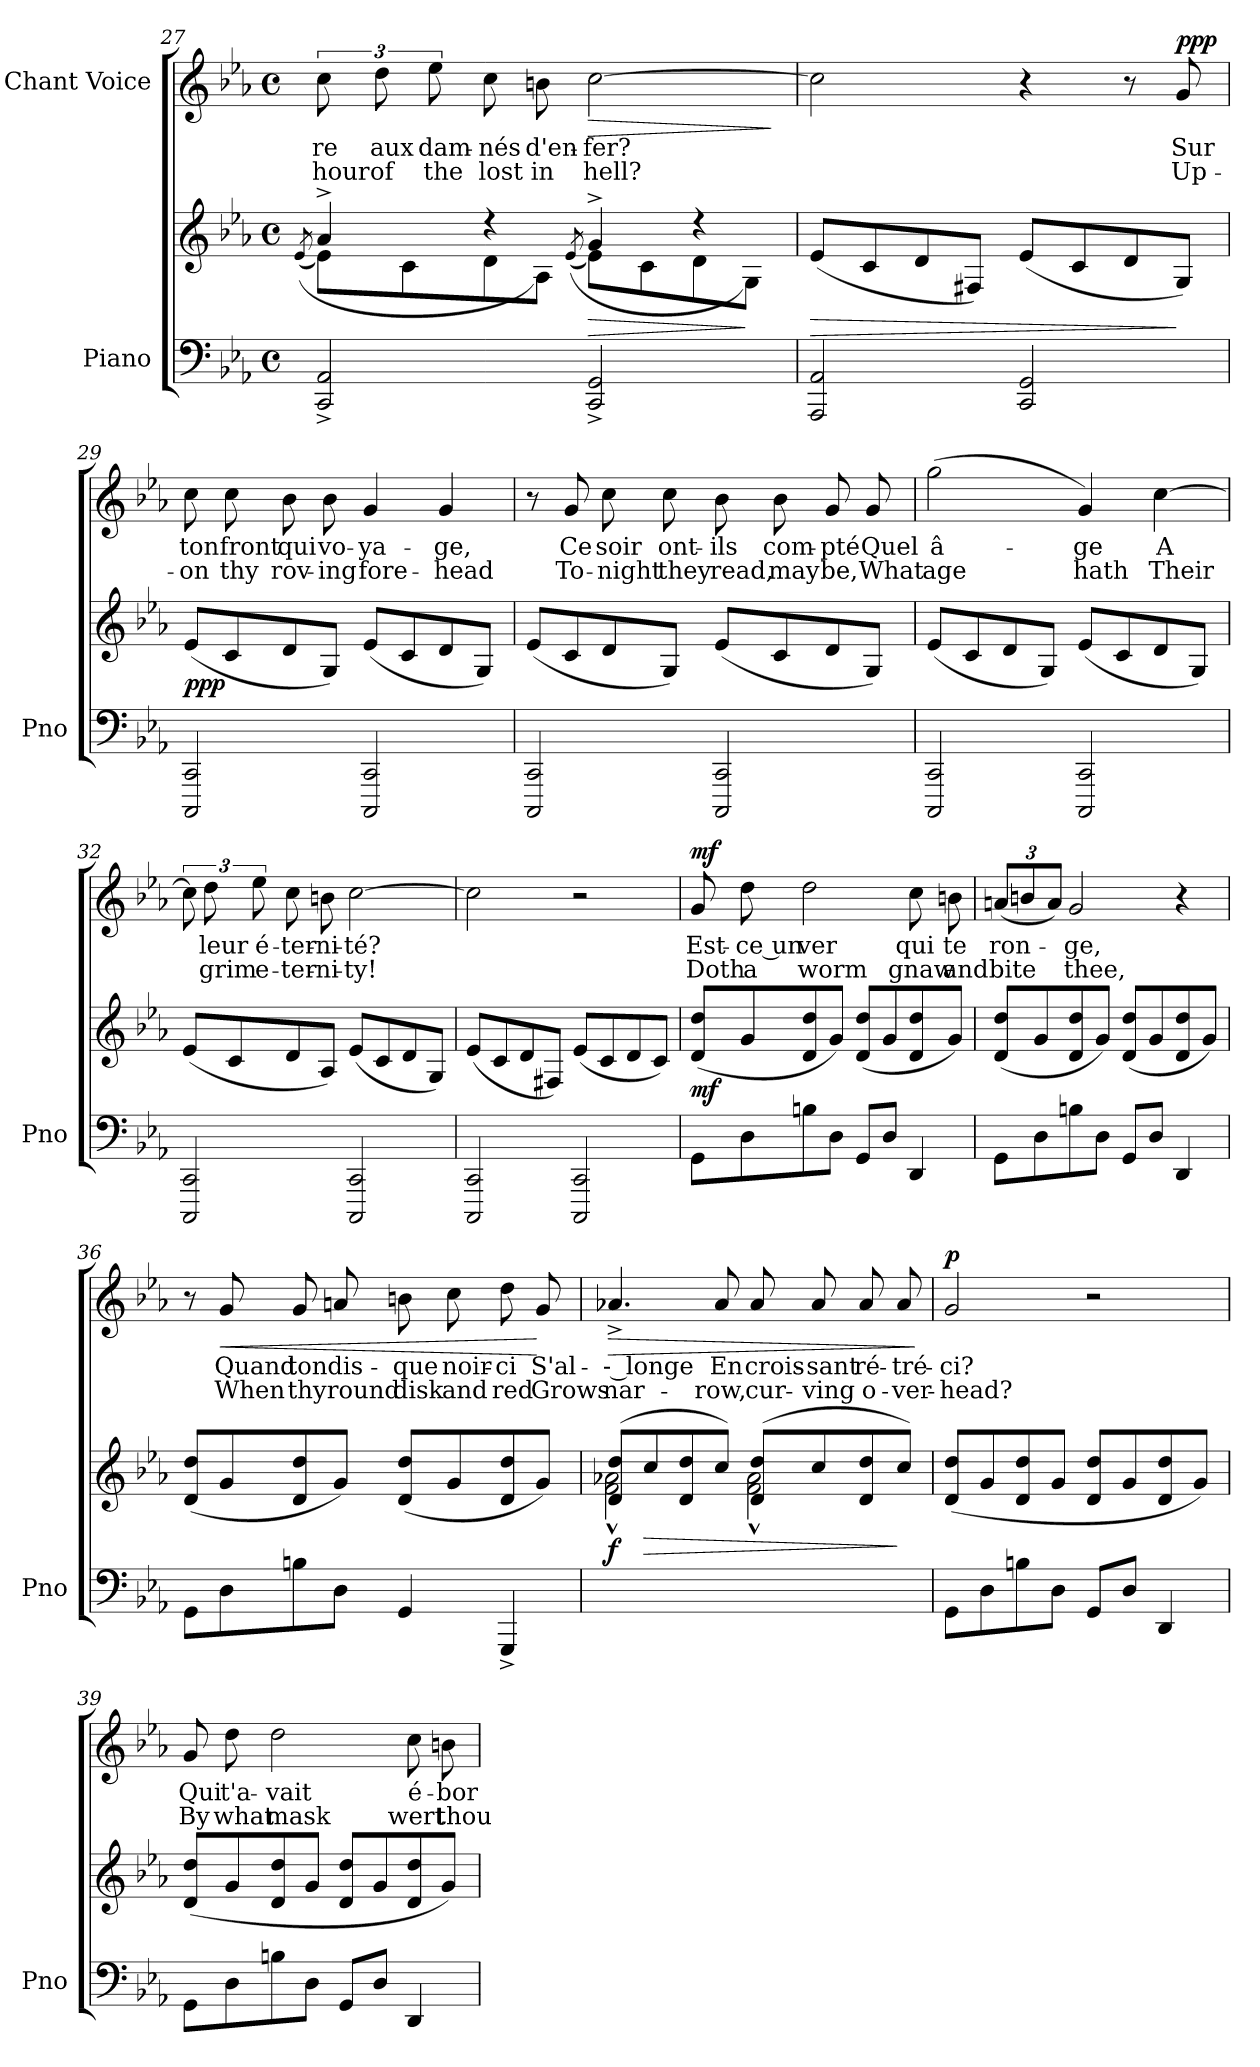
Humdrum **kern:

**kern	**kern	**dynam	**kern	**text	**text	**dynam
*part2	*part2	*part2	*part1	*part1	*part1	*part1
*staff3	*staff2	*staff2/3	*staff1	*staff1	*staff1	*staff1
*I"Piano	*	*	*I"Chant Voice	*	*	*
*I'Pno	*	*	*	*	*	*
*clefF4	*clefG2	*	*clefG2	*	*	*
*k[b-e-a-]	*k[b-e-a-]	*	*k[b-e-a-]	*	*	*
*M4/4	*M4/4	*	*M4/4	*	*	*
*met(c)	*met(c)	*	*met(c)	*	*	*
=27	=27	=27	=27	=27	=27	=27
*	*^	*	*	*	*	*
.	.	((8qe-/	.	.	.	.	.
!	!	!	!	!	!LO:LY:b	!LO:LY:b	!
2CC/^ 2AA-/^	4a-^/	8e-\L)	.	12cc\	-re	hour	.
!	!	!	!	!	!LO:LY:b	!LO:LY:b	!
.	.	.	.	12dd\	aux	of	.
.	.	8c\	.	.	.	.	.
!	!	!	!	!	!LO:LY:b	!LO:LY:b	!
.	.	.	.	12ee-\	dam-	the	.
!	!	!	!	!	!LO:LY:b	!LO:LY:b	!
.	4r	8d\	.	8cc\	-nés	lost	.
!	!	!	!	!	!LO:LY:b	!LO:LY:b	!
.	.	8A-\J)	.	8bn\	d'en-	in	.
.	.	((8qe-/	.	.	.	.	.
!	!	!	!LO:HP:b	!	!LO:LY:b	!LO:LY:b	!LO:HP:b
2CC/^ 2GG/^	4g^/	8e-\L)	>	[2cc\	-fer?	hell?	>
.	.	8c\	.	.	.	.	.
.	4r	8d\	.	.	.	.	.
.	.	8G\J)	]	.	.	.	.
*	*v	*v	*	*	*	*	*
.	.	.	.	.	.	]
!!LO:LB:g=z
=28	=28	=28	=28	=28	=28	=28
!	!	!LO:HP:b	!	!	!	!
2AAA-/ 2AA-/	(8e-/L	>	2cc\]	.	.	.
.	8c/	.	.	.	.	.
.	8d/	.	.	.	.	.
.	8F#X/J)	.	.	.	.	.
2CC/ 2GG/	(8e-/L	.	4r	.	.	.
.	8c/	.	.	.	.	.
.	8d/	.	8r	.	.	.
!	!	!	!	!LO:LY:b	!LO:LY:b	!LO:DY:a
.	8G/J)	]	8g/	Sur	Up-	ppp
=29	=29	=29	=29	=29	=29	=29
!	!	!LO:DY:b	!	!LO:LY:b	!LO:LY:b	!
2CCC/ 2CC/	(8e-/L	ppp	8cc\	ton	-on	.
!	!	!	!	!LO:LY:b	!LO:LY:b	!
.	8c/	.	8cc\	front	thy	.
!	!	!	!	!LO:LY:b	!LO:LY:b	!
.	8d/	.	8b-\	qui	rov-	.
!	!	!	!	!LO:LY:b	!LO:LY:b	!
.	8G/J)	.	8b-\	vo-	-ing	.
!	!	!	!	!LO:LY:b	!LO:LY:b	!
2CCC/ 2CC/	(8e-/L	.	4g/	-ya-	fore-	.
.	8c/	.	.	.	.	.
!	!	!	!	!LO:LY:b	!LO:LY:b	!
.	8d/	.	4g/	-ge,	-head	.
.	8G/J)	.	.	.	.	.
=30	=30	=30	=30	=30	=30	=30
2CCC/ 2CC/	(8e-/L	.	8r	.	.	.
!	!	!	!	!LO:LY:b	!LO:LY:b	!
.	8c/	.	8g/	Ce	To-	.
!	!	!	!	!LO:LY:b	!LO:LY:b	!
.	8d/	.	8cc\	soir	-night	.
!	!	!	!	!LO:LY:b	!LO:LY:b	!
.	8G/J)	.	8cc\	ont-	they	.
!	!	!	!	!LO:LY:b	!LO:LY:b	!
2CCC/ 2CC/	(8e-/L	.	8b-\	-ils	read,	.
!	!	!	!	!LO:LY:b	!LO:LY:b	!
.	8c/	.	8b-\	com-	may	.
!	!	!	!	!LO:LY:b	!LO:LY:b	!
.	8d/	.	8g/	-pté	be,	.
!	!	!	!	!LO:LY:b	!LO:LY:b	!
.	8G/J)	.	8g/	Quel	What	.
!!LO:LB:g=z
=31	=31	=31	=31	=31	=31	=31
!	!	!	!	!LO:LY:b	!LO:LY:b	!
2CCC/ 2CC/	(8e-/L	.	(2gg\	â-	age	.
.	8c/	.	.	.	.	.
.	8d/	.	.	.	.	.
.	8G/J)	.	.	.	.	.
!	!	!	!	!LO:LY:b	!LO:LY:b	!
2CCC/ 2CC/	(8e-/L	.	4g/)	-ge	hath	.
.	8c/	.	.	.	.	.
!	!	!	!	!LO:LY:b	!LO:LY:b	!
.	8d/	.	[4cc\	A	Their	.
.	8G/J)	.	.	.	.	.
=32	=32	=32	=32	=32	=32	=32
2CCC/ 2CC/	(8e-/L	.	12cc\]	.	.	.
!	!	!	!	!LO:LY:b	!LO:LY:b	!
.	.	.	12dd\	leur	grim	.
.	8c/	.	.	.	.	.
!	!	!	!	!LO:LY:b	!LO:LY:b	!
.	.	.	12ee-\	é-	e-	.
!	!	!	!	!LO:LY:b	!LO:LY:b	!
.	8d/	.	8cc\	-ter-	-ter-	.
!	!	!	!	!LO:LY:b	!LO:LY:b	!
.	8A-/J)	.	8bn\	-ni-	-ni-	.
!	!	!	!	!LO:LY:b	!LO:LY:b	!
2CCC/ 2CC/	(8e-/L	.	[2cc\	-té?	-ty!	.
.	8c/	.	.	.	.	.
.	8d/	.	.	.	.	.
.	8G/J)	.	.	.	.	.
=33	=33	=33	=33	=33	=33	=33
2CCC/ 2CC/	(8e-/L	.	2cc\]	.	.	.
.	8c/	.	.	.	.	.
.	8d/	.	.	.	.	.
.	8F#X/J)	.	.	.	.	.
2CCC/ 2CC/	(8e-/L	.	2r	.	.	.
.	8c/	.	.	.	.	.
.	8d/	.	.	.	.	.
.	8c/J)	.	.	.	.	.
!!LO:PB:g=z
=34	=34	=34	=34	=34	=34	=34
!	!	!LO:DY:b	!	!LO:LY:b	!LO:LY:b	!LO:DY:a
8GG\L	(8d/ 8dd/L	mf	8g/	Est-	Doth	mf
!	!	!	!	!LO:LY:b	!LO:LY:b	!
8D\	8g/	.	8dd\	ce un	a	.
!	!	!	!	!LO:LY:b	!LO:LY:b	!
8Bn\	8d/ 8dd/	.	2dd\	ver	worm	.
8D\J	8g/J)	.	.	.	.	.
8GG/L	(8d/ 8dd/L	.	.	.	.	.
8D/J	8g/	.	.	.	.	.
!	!	!	!	!LO:LY:b	!LO:LY:b	!
4DD/	8d/ 8dd/	.	8cc\	qui	gnaw	.
!	!	!	!	!LO:LY:b	!LO:LY:b	!
.	8g/J)	.	8bn\	te	and	.
=35	=35	=35	=35	=35	=35	=35
*	*	*	*Xbrackettup	*	*	*
!	!	!	!	!LO:LY:b	!LO:LY:b	!
8GG\L	(8d/ 8dd/L	.	(12an/L	ron-	bite	.
.	.	.	12bn/	.	.	.
8D\	8g/	.	.	.	.	.
.	.	.	12a/J)	.	.	.
!	!	!	!	!LO:LY:b	!LO:LY:b	!
8Bn\	8d/ 8dd/	.	2g/	-ge,	thee,	.
8D\J	8g/J)	.	.	.	.	.
8GG/L	(8d/ 8dd/L	.	.	.	.	.
8D/J	8g/	.	.	.	.	.
4DD/	8d/ 8dd/	.	4r	.	.	.
.	8g/J)	.	.	.	.	.
=36	=36	=36	=36	=36	=36	=36
8GG\L	(8d/ 8dd/L	.	8r	.	.	.
!	!	!	!	!LO:LY:b	!LO:LY:b	!LO:HP:b
8D\	8g/	.	8g/	Quand	When	<
!	!	!	!	!LO:LY:b	!LO:LY:b	!
8Bn\	8d/ 8dd/	.	8g/	ton	thy	.
!	!	!	!	!LO:LY:b	!LO:LY:b	!
8D\J	8g/J)	.	8an/	dis-	round	.
!	!	!	!	!LO:LY:b	!LO:LY:b	!
4GG/	(8d/ 8dd/L	.	8bn\	-que	disk	.
!	!	!	!	!LO:LY:b	!LO:LY:b	!
.	8g/	.	8cc\	noir-	and	.
!	!	!	!	!LO:LY:b	!LO:LY:b	!
4GGG^/	8d/ 8dd/	.	8dd\	-ci	red	.
!	!	!	!	!LO:LY:b	!LO:LY:b	!
.	8g/J)	.	8g/	S'al-	Grows	[
!!LO:LB:g=z
=37	=37	=37	=37	=37	=37	=37
*	*^	*	*	*	*	*
!	!	!	!LO:DY:b	!	!LO:LY:b	!LO:LY:b	!LO:HP:b
1ryy	(8d/ 8dd/L	2f\^^ 2a-X\^^	f	4.a-X^>/	-- longe	nar-	>
!	!	!	!LO:HP:b	!	!	!	!
.	8cc/	.	>	.	.	.	.
.	8d/ 8dd/	.	.	.	.	.	.
!	!	!	!	!	!LO:LY:b	!LO:LY:b	!
.	8cc/J)	.	.	8a-/	En	-row,	.
!	!	!	!	!	!LO:LY:b	!LO:LY:b	!
.	(8d/ 8dd/L	2f\^^ 2a-\^^	.	8a-/	crois-	cur-	.
!	!	!	!	!	!LO:LY:b	!LO:LY:b	!
.	8cc/	.	.	8a-/	-sant	-ving	.
!	!	!	!	!	!LO:LY:b	!LO:LY:b	!
.	8d/ 8dd/	.	.	8a-/	ré-	o-	.
!	!	!	!	!	!LO:LY:b	!LO:LY:b	!
.	8cc/J)	.	]	8a-/	-tré-	-ver-	.
*	*v	*v	*	*	*	*	*
.	.	.	.	.	.	]
=38	=38	=38	=38	=38	=38	=38
!	!	!	!	!LO:LY:b	!LO:LY:b	!LO:DY:a
8GG\L	(8d/ 8dd/L	.	2g/	-ci?	-head?	p
8D\	8g/	.	.	.	.	.
8Bn\	8d/ 8dd/	.	.	.	.	.
8D\J	8g/J	.	.	.	.	.
8GG/L	8d/ 8dd/L	.	2r	.	.	.
8D/J	8g/	.	.	.	.	.
4DD/	8d/ 8dd/	.	.	.	.	.
.	8g/J)	.	.	.	.	.
=39	=39	=39	=39	=39	=39	=39
!	!	!	!	!LO:LY:b	!LO:LY:b	!
8GG\L	(8d/ 8dd/L	.	8g/	Qui	By	.
!	!	!	!	!LO:LY:b	!LO:LY:b	!
8D\	8g/	.	8dd\	t'a-	what	.
!	!	!	!	!LO:LY:b	!LO:LY:b	!
8Bn\	8d/ 8dd/	.	2dd\	-vait	mask	.
8D\J	8g/J	.	.	.	.	.
8GG/L	8d/ 8dd/L	.	.	.	.	.
8D/J	8g/	.	.	.	.	.
!	!	!	!	!LO:LY:b	!LO:LY:b	!
4DD/	8d/ 8dd/	.	8cc\	é-	wert	.
!	!	!	!	!LO:LY:b	!LO:LY:b	!
.	8g/J)	.	8bn\	-bor-	thou	.
=	=	=	=	=	=	=
*-	*-	*-	*-	*-	*-	*-
